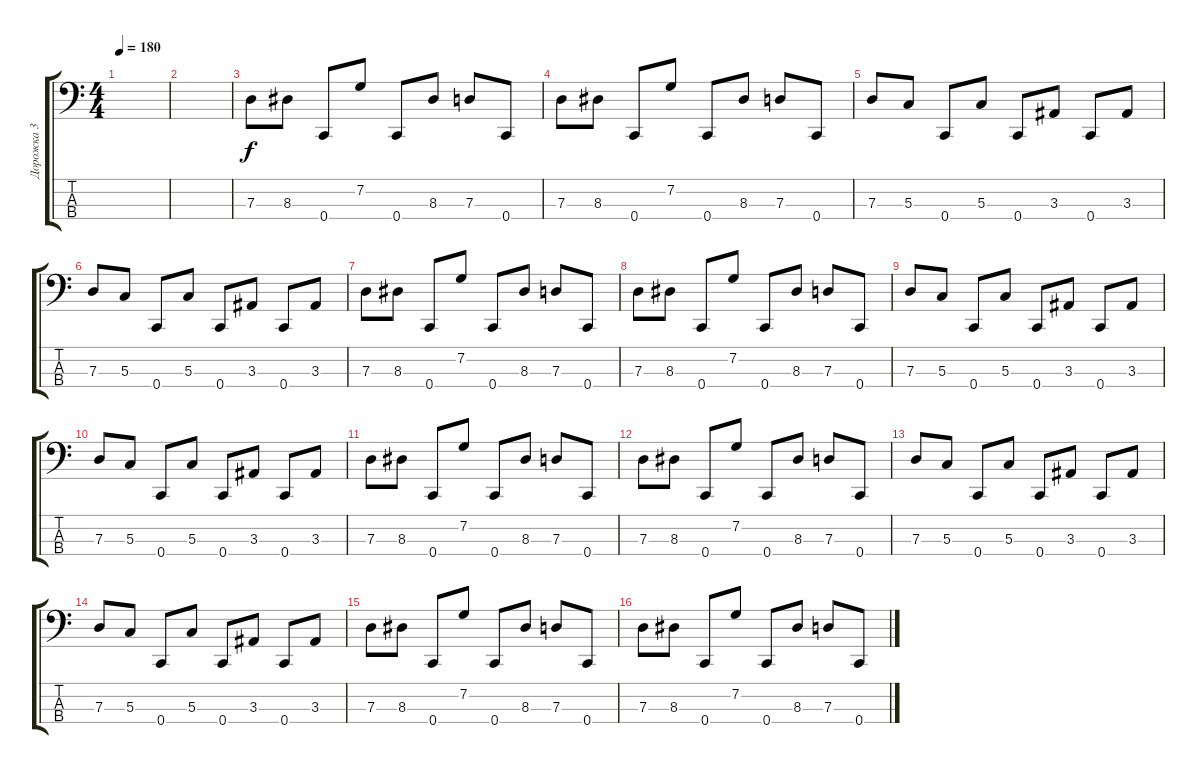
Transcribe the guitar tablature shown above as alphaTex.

\track ("Дорожка 3" "Дорожка 3") {instrument electricbassfinger}
\staff {score tabs}
\tuning (F2 C2 G1 C1) {hide}
\ts (4 4)
\tempo 180
\clef f4
\ks c
|
|
7.3.8 8.3.8 0.4.8 7.2.8 0.4.8 8.3.8 7.3.8 0.4.8 |
7.3.8 8.3.8 0.4.8 7.2.8 0.4.8 8.3.8 7.3.8 0.4.8 |
7.3.8 5.3.8 0.4.8 5.3.8 0.4.8 3.3.8 0.4.8 3.3.8 |
7.3.8 5.3.8 0.4.8 5.3.8 0.4.8 3.3.8 0.4.8 3.3.8 |
7.3.8 8.3.8 0.4.8 7.2.8 0.4.8 8.3.8 7.3.8 0.4.8 |
7.3.8 8.3.8 0.4.8 7.2.8 0.4.8 8.3.8 7.3.8 0.4.8 |
7.3.8 5.3.8 0.4.8 5.3.8 0.4.8 3.3.8 0.4.8 3.3.8 |
7.3.8 5.3.8 0.4.8 5.3.8 0.4.8 3.3.8 0.4.8 3.3.8 |
7.3.8 8.3.8 0.4.8 7.2.8 0.4.8 8.3.8 7.3.8 0.4.8 |
7.3.8 8.3.8 0.4.8 7.2.8 0.4.8 8.3.8 7.3.8 0.4.8 |
7.3.8 5.3.8 0.4.8 5.3.8 0.4.8 3.3.8 0.4.8 3.3.8 |
7.3.8 5.3.8 0.4.8 5.3.8 0.4.8 3.3.8 0.4.8 3.3.8 |
7.3.8 8.3.8 0.4.8 7.2.8 0.4.8 8.3.8 7.3.8 0.4.8 |
7.3.8 8.3.8 0.4.8 7.2.8 0.4.8 8.3.8 7.3.8 0.4.8
